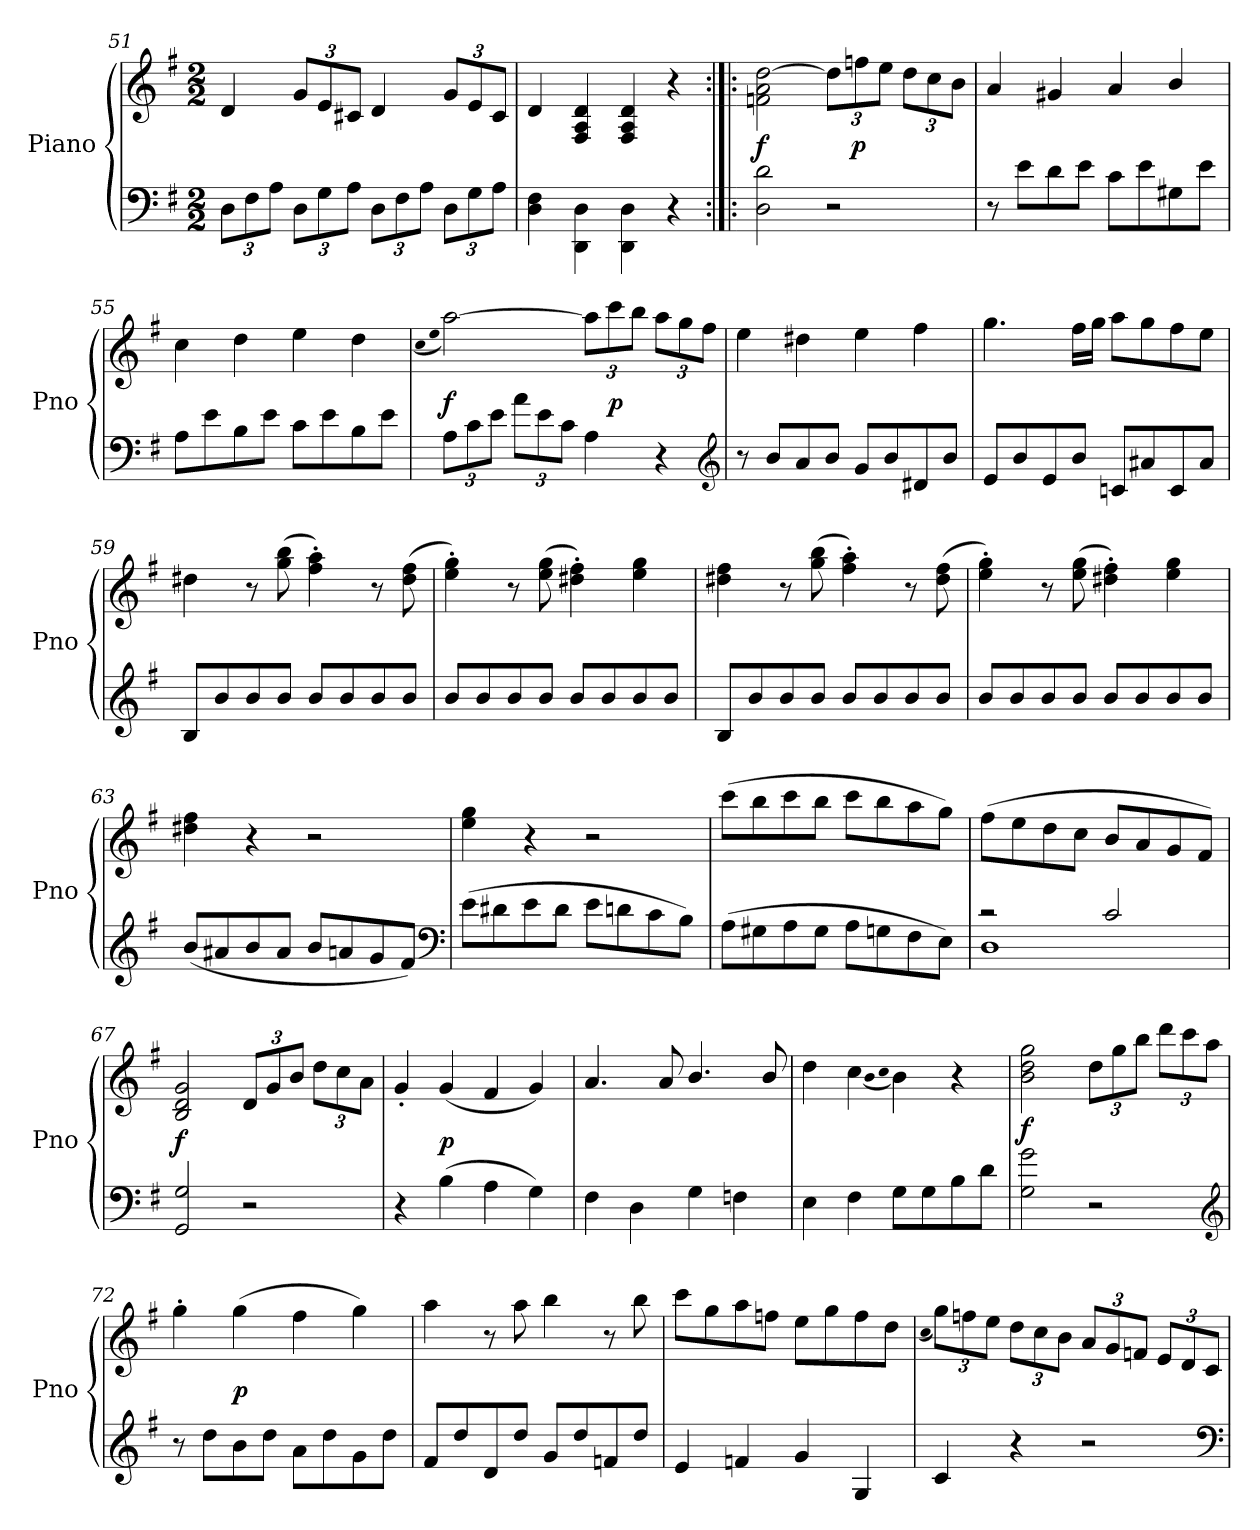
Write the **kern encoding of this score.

**kern	**kern	**dynam
*part1	*part1	*part1
*staff2	*staff1	*staff1/2
*I"Piano	*	*
*I'Pno	*	*
*clefF4	*clefG2	*
*k[f#]	*k[f#]	*
*G:	*G:	*
*M2/2	*M2/2	*
=51	=51	=51
12D\L	4d/	.
12F#\	.	.
12A\J	.	.
12D\L	12g/L	.
12G\	12e/	.
12A\J	12c#X/J	.
12D\L	4d/	.
12F#\	.	.
12A\J	.	.
12D\L	12g/L	.
12G\	12e/	.
12A\J	12c#/J	.
=52	=52	=52
4D\ 4F#\	4d/	.
4DD\ 4D\	4F#/ 4A/ 4d/	.
4DD\ 4D\	4F#/ 4A/ 4d/	.
4r	4r	.
=53:|!|:	=53:|!|:	=53:|!|:
2D\ 2d\	2fn\ 2a\ [2dd\	f
2r	12dd\L]	.
.	12ffn\	p
.	12ee\J	.
.	12dd\L	.
.	12cc\	.
.	12b\J	.
=54	=54	=54
8r	4a/	.
8e\L	.	.
8d\	4g#X/	.
8e\J	.	.
8c\L	4a/	.
8e\	.	.
8G#X\	4b/	.
8e\J	.	.
=55	=55	=55
8A\L	4cc\	.
8e\	.	.
8B\	4dd\	.
8e\J	.	.
8c\L	4ee\	.
8e\	.	.
8B\	4dd\	.
8e\J	.	.
=56	=56	=56
.	(qcc	.
.	qee	.
12A\L	[2aa\)	f
12c\	.	.
12e\J	.	.
12a\L	.	.
12e\	.	.
12c\J	.	.
4A\	12aa\L]	.
.	12ccc\	p
.	12bb\J	.
4r	12aa\L	.
.	12gg\	.
.	12ff#\J	.
*clefG2	*	*
=57	=57	=57
8r	4ee\	.
8b/L	.	.
8a/	4dd#X\	.
8b/J	.	.
8g/L	4ee\	.
8b/	.	.
8d#X/	4ff#\	.
8b/J	.	.
=58	=58	=58
8e/L	4.gg\	.
8b/	.	.
8e/	.	.
8b/J	16ff#\LL	.
.	16gg\JJ	.
8cn/L	8aa\L	.
8a#X/	8gg\	.
8c/	8ff#\	.
8a#/J	8ee\J	.
=59	=59	=59
8B/L	4dd#X\	.
8b/	.	.
8b/	8r	.
8b/J	(8gg\ 8bb\	.
8b/L	4ff#'\ 4aa'\)	.
8b/	.	.
8b/	8r	.
8b/J	(8dd#\ 8ff#\	.
=60	=60	=60
8b/L	4ee'\ 4gg'\)	.
8b/	.	.
8b/	8r	.
8b/J	(8ee\ 8gg\	.
8b/L	4dd#X'\ 4ff#'\)	.
8b/	.	.
8b/	4ee\ 4gg\	.
8b/J	.	.
=61	=61	=61
8B/L	4dd#X\ 4ff#\	.
8b/	.	.
8b/	8r	.
8b/J	(8gg\ 8bb\	.
8b/L	4ff#'\ 4aa'\)	.
8b/	.	.
8b/	8r	.
8b/J	(8dd#\ 8ff#\	.
=62	=62	=62
8b/L	4ee'\ 4gg'\)	.
8b/	.	.
8b/	8r	.
8b/J	(8ee\ 8gg\	.
8b/L	4dd#X'\ 4ff#'\)	.
8b/	.	.
8b/	4ee\ 4gg\	.
8b/J	.	.
=63	=63	=63
(8b/L	4dd#X\ 4ff#\	.
8a#X/	.	.
8b/	4r	.
8a#/J	.	.
8b/L	2r	.
8an/	.	.
8g/	.	.
8f#/J)	.	.
*clefF4	*	*
=64	=64	=64
(8e\L	4ee\ 4gg\	.
8d#X\	.	.
8e\	4r	.
8d#\J	.	.
8e\L	2r	.
8dn\	.	.
8c\	.	.
8B\J)	.	.
=65	=65	=65
(8A\L	(8ccc\L	.
8G#X\	8bb\	.
8A\	8ccc\	.
8G#\J	8bb\J	.
8A\L	8ccc\L	.
8Gn\	8bb\	.
8F#\	8aa\	.
8E\J)	8gg\J)	.
=66	=66	=66
*^	*	*
2r	1D	(8ff#\L	.
.	.	8ee\	.
.	.	8dd\	.
.	.	8cc\J	.
2c/	.	8b/L	.
.	.	8a/	.
.	.	8g/	.
.	.	8f#/J)	.
*v	*v	*	*
=67	=67	=67
2GG/ 2G/	2B/ 2d/ 2g/	f
2r	12d/L	.
.	12g/	.
.	12b/J	.
.	12dd\L	.
.	12cc\	.
.	12a\J	.
=68	=68	=68
4r	4g'/	.
(4B\	(4g/	p
4A\	4f#/	.
4G\)	4g/)	.
=69	=69	=69
4F#\	4.a/	.
4D\	.	.
.	8a/	.
4G\	4.b/	.
4Fn\	.	.
.	8b/	.
=70	=70	=70
4E\	4dd\	.
4F#\	4cc\	.
.	(qb	.
.	qcc	.
8G\L	4b\)	.
8G\	.	.
8B\	4r	.
8d\J	.	.
=71	=71	=71
2G\ 2g\	2b\ 2dd\ 2gg\	f
2r	12dd\L	.
.	12gg\	.
.	12bb\J	.
.	12ddd\L	.
.	12ccc\	.
.	12aa\J	.
*clefG2	*	*
=72	=72	=72
8r	4gg'\	.
8dd\L	.	.
8b\	(4gg\	p
8dd\J	.	.
8a\L	4ff#\	.
8dd\	.	.
8g\	4gg\)	.
8dd\J	.	.
=73	=73	=73
8f#/L	4aa\	.
8dd/	.	.
8d/	8r	.
8dd/J	8aa\	.
8g/L	4bb\	.
8dd/	.	.
8fn/	8r	.
8dd/J	8bb\	.
=74	=74	=74
4e/	8ccc\L	.
.	8gg\	.
4fn/	8aa\	.
.	8ffn\J	.
4g/	8ee\L	.
.	8gg\	.
4G/	8ff\	.
.	8dd\J	.
=75	=75	=75
.	(qcc	.
4c/	12gg\L)	.
.	12ffn\	.
.	12ee\J	.
4r	12dd\L	.
.	12cc\	.
.	12b\J	.
2r	12a/L	.
.	12g/	.
.	12fn/J	.
.	12e/L	.
.	12d/	.
.	12c/J	.
*clefF4	*	*
=	=	=
*-	*-	*-
